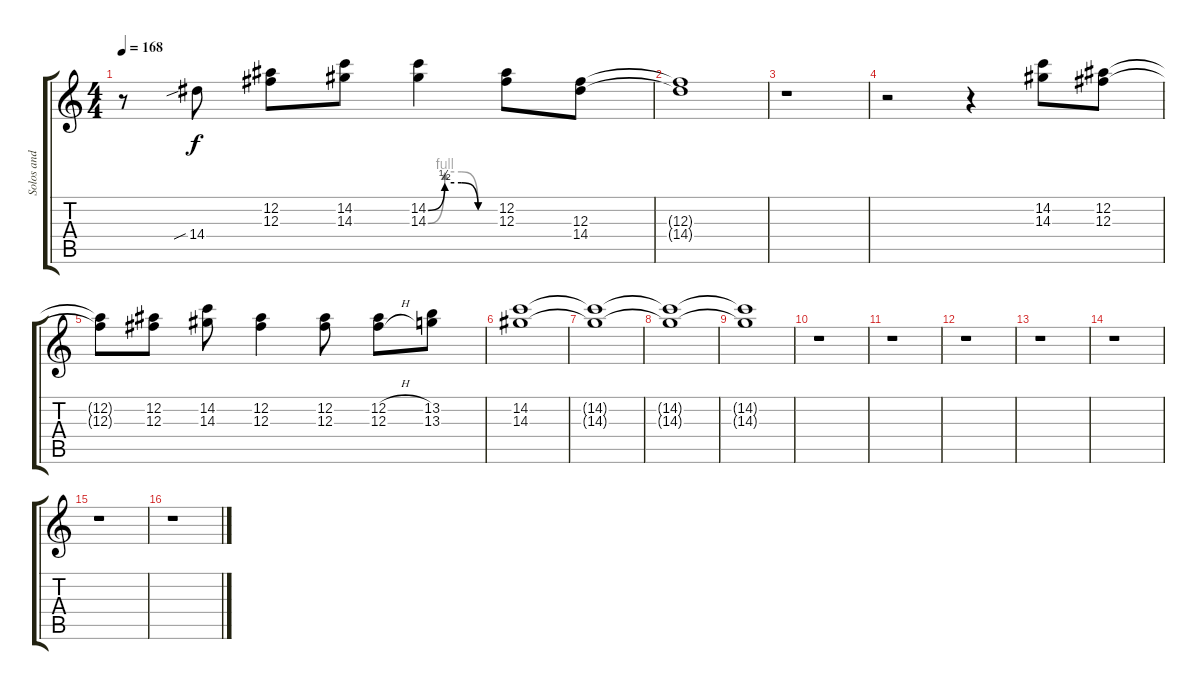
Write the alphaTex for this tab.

\track ("Solos and fills" "Solos and ") {instrument distortionguitar}
\staff {score tabs}
\tuning (Eb4 Bb3 Gb3 Db3 Ab2 Eb2) {hide}
\ts (4 4)
\tempo 168
\clef g2
\ks c
r.8{dy f} 14.4{sib}.8 (12.2 12.3).8 (14.2 14.3).8 (14.2{be (custom 0 0 15 2 30 2 45 0 60 0)} 14.3{be (custom 0 0 15 4 30 4 45 0 60 0)}).4 (12.2 12.3).8 (12.3 14.4).8 |
(12.3{t} 14.4{t}).1 |
r.1 |
r.2 r.4 (14.2 14.3).8 (12.2 12.3).8 |
(12.2{t} 12.3{t}).8 (12.2 12.3).8 (14.2 14.3).8 (12.2 12.3).4 (12.2 12.3).8 (12.2{h} 12.3{h}).8 (13.2 13.3).8 |
(14.2 14.3).1 |
(14.2{t} 14.3{t}).1 |
(14.2{t} 14.3{t}).1 |
(14.2{t} 14.3{t}).1 |
r.1 |
r.1 |
r.1 |
r.1 |
r.1 |
r.1 |
r.1
